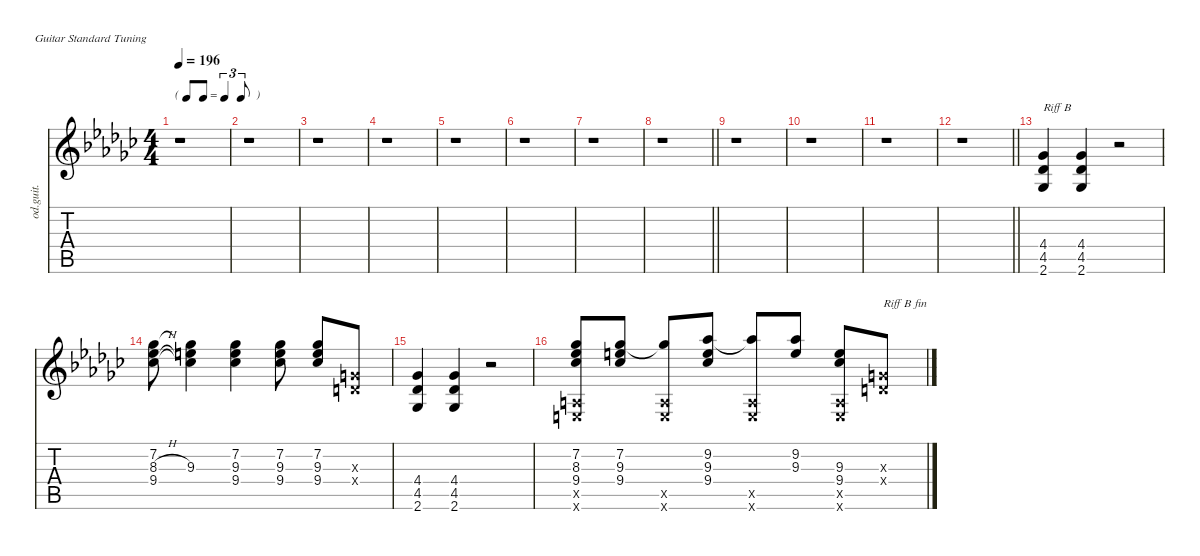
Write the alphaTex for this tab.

\defaultSystemsLayout 4
\hideDynamics
\bracketExtendMode nobrackets
\otherSystemsTrackNameOrientation horizontal
\track ("Guitare 2" "od.guit.") {defaultSystemsLayout 4 instrument overdrivenguitar}
\staff {score tabs}
\tuning (E4 B3 G3 D3 A2 E2)
\ts (4 4)
\tf triplet8th
\tempo 196
\clef g2
\ks gb
r.1{dy f beam Down} |
r.1{beam Down} |
r.1{beam Down} |
r.1{beam Down} |
r.1{beam Down} |
r.1{beam Down} |
r.1{beam Down} |
\barLineRight lightlight
r.1{beam Down} |
r.1{beam Down} |
r.1{beam Down} |
r.1{beam Down} |
\barLineRight lightlight
r.1{beam Down} |
(4.4{acc b} 4.5{acc b} 2.6{acc b}).4{txt "Riff B" beam Up} (4.4{acc b} 4.5{acc b} 2.6{acc b}).4{beam Up} r.2{beam Up} |
(7.2{acc b} 8.3{h acc b} 9.4{acc b}).8{beam Down} (9.3{acc forcenatural} 7.2{t acc b} 9.4{t acc b}).4{beam Down} (7.2{acc b} 9.3{acc forcenatural} 9.4{acc b}).4{beam Down} (7.2{acc b} 9.3{acc forcenatural} 9.4{acc b}).8{beam Down} (7.2{acc b} 9.3{acc forcenatural} 9.4{acc b}).8{beam Up} (0.3{x acc forcenatural} 0.4{x acc forcenatural}).8{beam Up} |
(4.4{acc b} 4.5{acc b} 2.6{acc b}).4{beam Up} (4.4{acc b} 4.5{acc b} 2.6{acc b}).4{beam Up} r.2{beam Up} |
(7.2{acc b} 8.3{acc b} 9.4{acc b} 0.5{x acc forcenatural} 0.6{x acc forcenatural}).8{beam Up} (7.2{acc b} 9.3{acc forcenatural} 9.4{acc b}).8{beam Up} (7.2{t acc b} 0.5{x acc forcenatural} 0.6{x acc forcenatural}).8{beam Up} (9.2{acc b} 9.3{acc forcenatural} 9.4{acc b}).8{beam Up} (9.2{t acc b} 0.5{x acc forcenatural} 0.6{x acc forcenatural}).8{beam Up} (9.2{acc b} 9.3{acc forcenatural}).8{beam Up} (9.3{acc forcenatural} 9.4{acc b} 0.5{x acc forcenatural} 0.6{x acc forcenatural}).8{beam Up} (0.3{x acc forcenatural} 0.4{x acc forcenatural}).8{txt "Riff B fin" beam Up}
